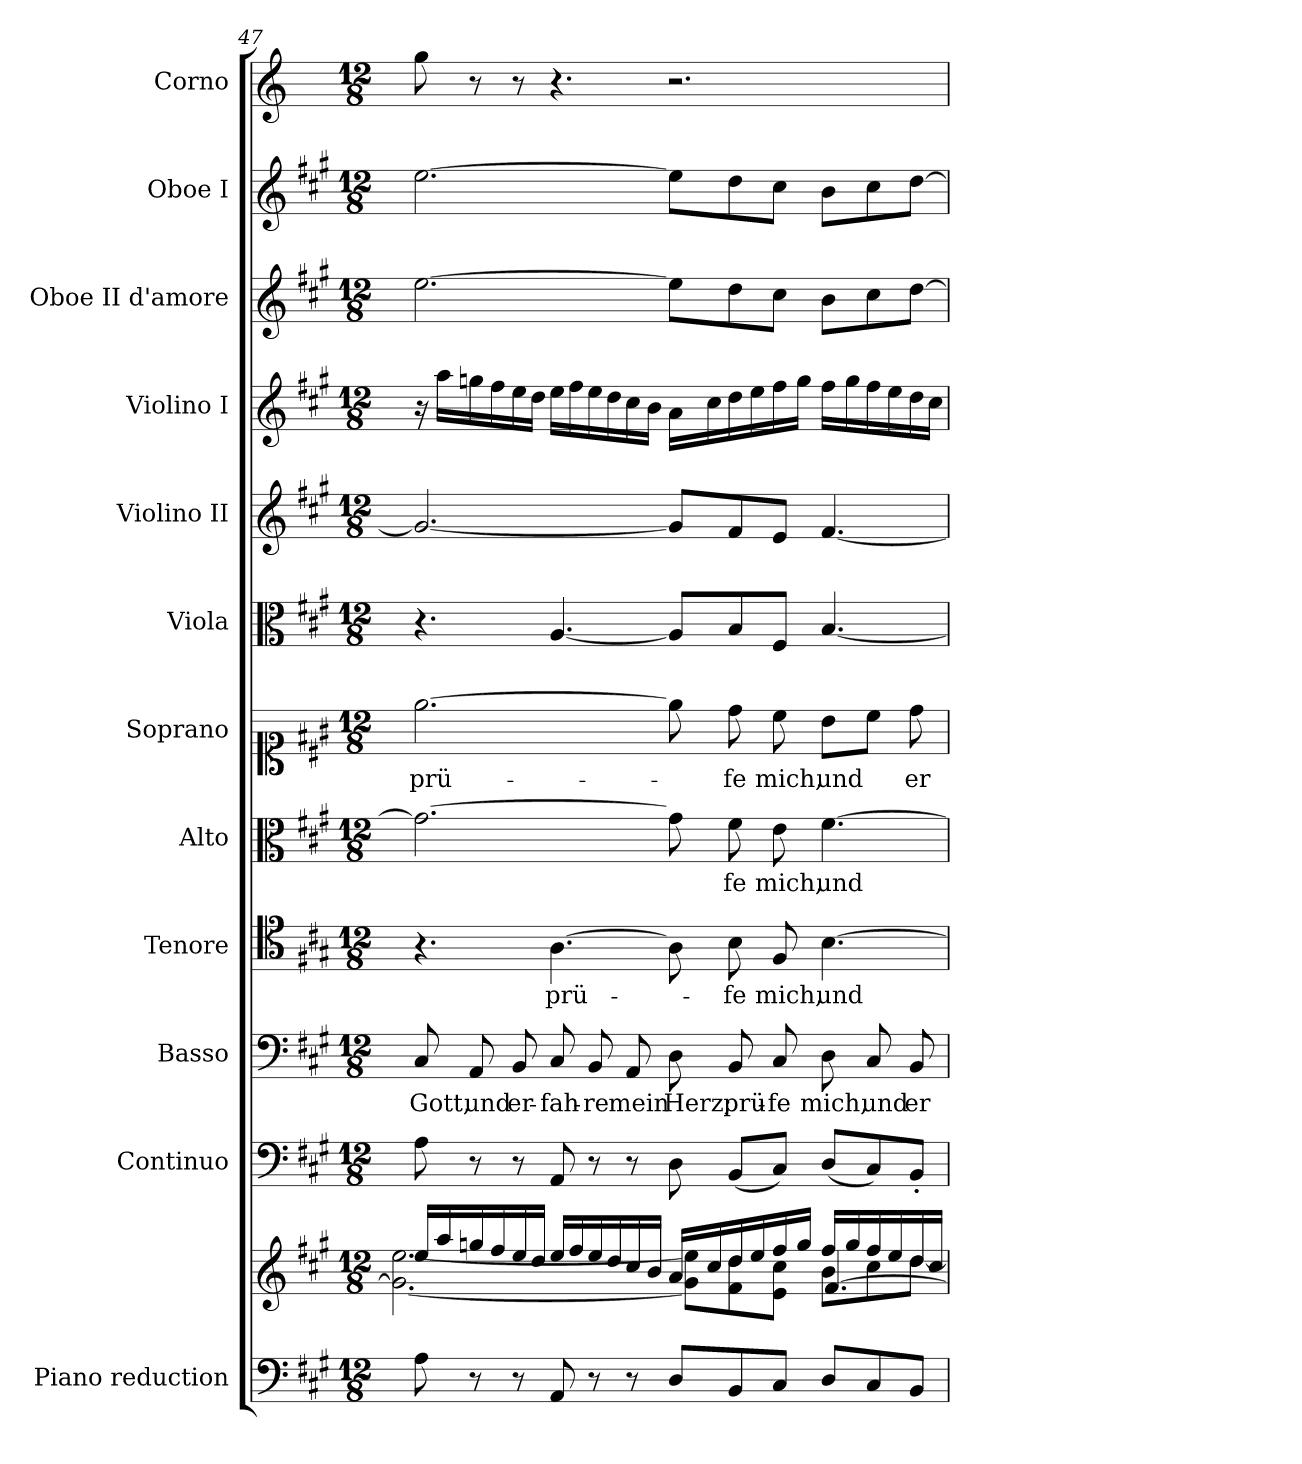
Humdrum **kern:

**kern	**kern	**kern	**kern	**text	**kern	**text	**kern	**text	**kern	**text	**kern	**kern	**kern	**kern	**kern	**kern
*part12	*part12	*part11	*part10	*part10	*part9	*part9	*part8	*part8	*part7	*part7	*part6	*part5	*part4	*part3	*part2	*part1
*staff13	*staff12	*staff11	*staff10	*staff10	*staff9	*staff9	*staff8	*staff8	*staff7	*staff7	*staff6	*staff5	*staff4	*staff3	*staff2	*staff1
*I"Piano reduction	*	*I"Continuo	*I"Basso	*	*I"Tenore	*	*I"Alto	*	*I"Soprano	*	*I"Viola	*I"Violino II	*I"Violino I	*I"Oboe II d'amore	*I"Oboe I	*I"Corno
*I'Pno	*	*	*	*	*	*	*	*	*	*	*I'Vla	*I'Vln	*I'Vln	*I'Ob	*I'Ob	*
*clefF4	*clefG2	*clefF4	*clefF4	*	*clefC4	*	*clefC3	*	*clefC1	*	*clefC3	*clefG2	*clefG2	*clefG2	*clefG2	*clefG2
*	*	*	*	*	*	*	*	*	*	*	*	*	*	*	*	*ITrd2c3
*k[f#c#g#]	*k[f#c#g#]	*k[f#c#g#]	*k[f#c#g#]	*	*k[f#c#g#]	*	*k[f#c#g#]	*	*k[f#c#g#]	*	*k[f#c#g#]	*k[f#c#g#]	*k[f#c#g#]	*k[f#c#g#]	*k[f#c#g#]	*k[f#c#g#]
*M12/8	*M12/8	*M12/8	*M12/8	*	*M12/8	*	*M12/8	*	*M12/8	*	*M12/8	*M12/8	*M12/8	*M12/8	*M12/8	*M12/8
=47	=47	=47	=47	=47	=47	=47	=47	=47	=47	=47	=47	=47	=47	=47	=47	=47
*	*^	*	*	*	*	*	*	*	*	*	*	*	*	*	*	*
*	*	*^	*	*	*	*	*	*	*	*	*	*	*	*	*	*	*
!	!	!	!	!	!	!LO:LY:b	!	!	!	!	!	!LO:LY:b	!	!	!	!	!	!
8A\	16ee/LL	2.g\_ [2.ee\	2.ryy	8A\	8C#/	Gott,	4.r	.	2.g\_	.	[2.ee\	prü-	4.r	2.g/_	16r	[2.ee\	[2.ee\	8ee\
.	16aa/	.	.	.	.	.	.	.	.	.	.	.	.	.	16aa\LL	.	.	.
!	!	!	!	!	!	!LO:LY:b	!	!	!	!	!	!	!	!	!	!	!	!
8r	16ggn/	.	.	8r	8AA/	und	.	.	.	.	.	.	.	.	16ggn\	.	.	8r
.	16ff#/	.	.	.	.	.	.	.	.	.	.	.	.	.	16ff#\	.	.	.
!	!	!	!	!	!	!LO:LY:b	!	!	!	!	!	!	!	!	!	!	!	!
8r	16ee/	.	.	8r	8BB/	er-	.	.	.	.	.	.	.	.	16ee\	.	.	8r
.	16dd/JJ	.	.	.	.	.	.	.	.	.	.	.	.	.	16dd\JJ	.	.	.
!	!	!	!	!	!	!LO:LY:b	!	!LO:LY:b	!	!	!	!	!	!	!	!	!	!
8AA/	16ee/LL	.	.	8AA/	8C#/	-fah-	[4.A\	prü-	.	.	.	.	[4.A/	.	16ee\LL	.	.	4.r
.	16ff#/	.	.	.	.	.	.	.	.	.	.	.	.	.	16ff#\	.	.	.
!	!	!	!	!	!	!LO:LY:b	!	!	!	!	!	!	!	!	!	!	!	!
8r	16ee/	.	.	8r	8BB/	-re	.	.	.	.	.	.	.	.	16ee\	.	.	.
.	16dd/	.	.	.	.	.	.	.	.	.	.	.	.	.	16dd\	.	.	.
!	!	!	!	!	!	!LO:LY:b	!	!	!	!	!	!	!	!	!	!	!	!
8r	16cc#/	.	.	8r	8AA/	mein	.	.	.	.	.	.	.	.	16cc#\	.	.	.
.	16b/JJ	.	.	.	.	.	.	.	.	.	.	.	.	.	16b\JJ	.	.	.
!	!	!	!	!	!	!LO:LY:b	!	!	!	!	!	!	!	!	!	!	!	!
8D/L	16a/LL	8g\] 8ee\]L	4.ryy	8D\	8D\	Herz;	8A\]	.	8g\]	.	8ee\]	.	8A/L]	8g/L]	16a\LL	8ee\L]	8ee\L]	2.r
.	16cc#/	.	.	.	.	.	.	.	.	.	.	.	.	.	16cc#\	.	.	.
!	!	!	!	!	!	!LO:LY:b	!	!LO:LY:b	!	!LO:LY:b	!	!LO:LY:b	!	!	!	!	!	!
8BB/	16dd/	8f#\ 8dd\	.	(8BB/L	8BB/	prü-	8B\	-fe	8f#\	-fe	8dd\	-fe	8B/	8f#/	16dd\	8dd\	8dd\	.
.	16ee/	.	.	.	.	.	.	.	.	.	.	.	.	.	16ee\	.	.	.
!	!	!	!	!	!	!LO:LY:b	!	!LO:LY:b	!	!LO:LY:b	!	!LO:LY:b	!	!	!	!	!	!
8C#/J	16ff#/	8e\ 8cc#\J	.	8C#/J)	8C#/	-fe	8F#/	mich,	8e\	mich,	8cc#\	mich,	8F#/J	8e/J	16ff#\	8cc#\J	8cc#\J	.
.	16gg/JJ	.	.	.	.	.	.	.	.	.	.	.	.	.	16gg\JJ	.	.	.
!	!	!	!	!	!	!LO:LY:b	!	!LO:LY:b	!	!LO:LY:b	!	!LO:LY:b	!	!	!	!	!	!
8D/L	16ff#/LL	8b\L	[<4.f#/	(8D/L	8D\	mich,	[4.B\	und	[4.f#\	und	8b\L	und	[4.B/	[4.f#/	16ff#\LL	8b\L	8b\L	.
.	16gg/	.	.	.	.	.	.	.	.	.	.	.	.	.	16gg\	.	.	.
!	!	!	!	!	!	!LO:LY:b	!	!	!	!	!	!	!	!	!	!	!	!
8C#/	16ff#/	8cc#\	.	8C#/)	8C#/	und	.	.	.	.	8cc#\J	.	.	.	16ff#\	8cc#\	8cc#\	.
.	16ee/	.	.	.	.	.	.	.	.	.	.	.	.	.	16ee\	.	.	.
!	!	!	!	!	!	!LO:LY:b	!	!	!	!	!	!LO:LY:b	!	!	!	!	!	!
8BB/J	16dd/	[>8dd\J	.	8BB'/J	8BB/	er-	.	.	.	.	8dd\	er-	.	.	16dd\	[8dd\J	[8dd\J	.
.	16cc#/JJ	.	.	.	.	.	.	.	.	.	.	.	.	.	16cc#\JJ	.	.	.
*	*v	*v	*v	*	*	*	*	*	*	*	*	*	*	*	*	*	*	*
=	=	=	=	=	=	=	=	=	=	=	=	=	=	=	=	=
*-	*-	*-	*-	*-	*-	*-	*-	*-	*-	*-	*-	*-	*-	*-	*-	*-
